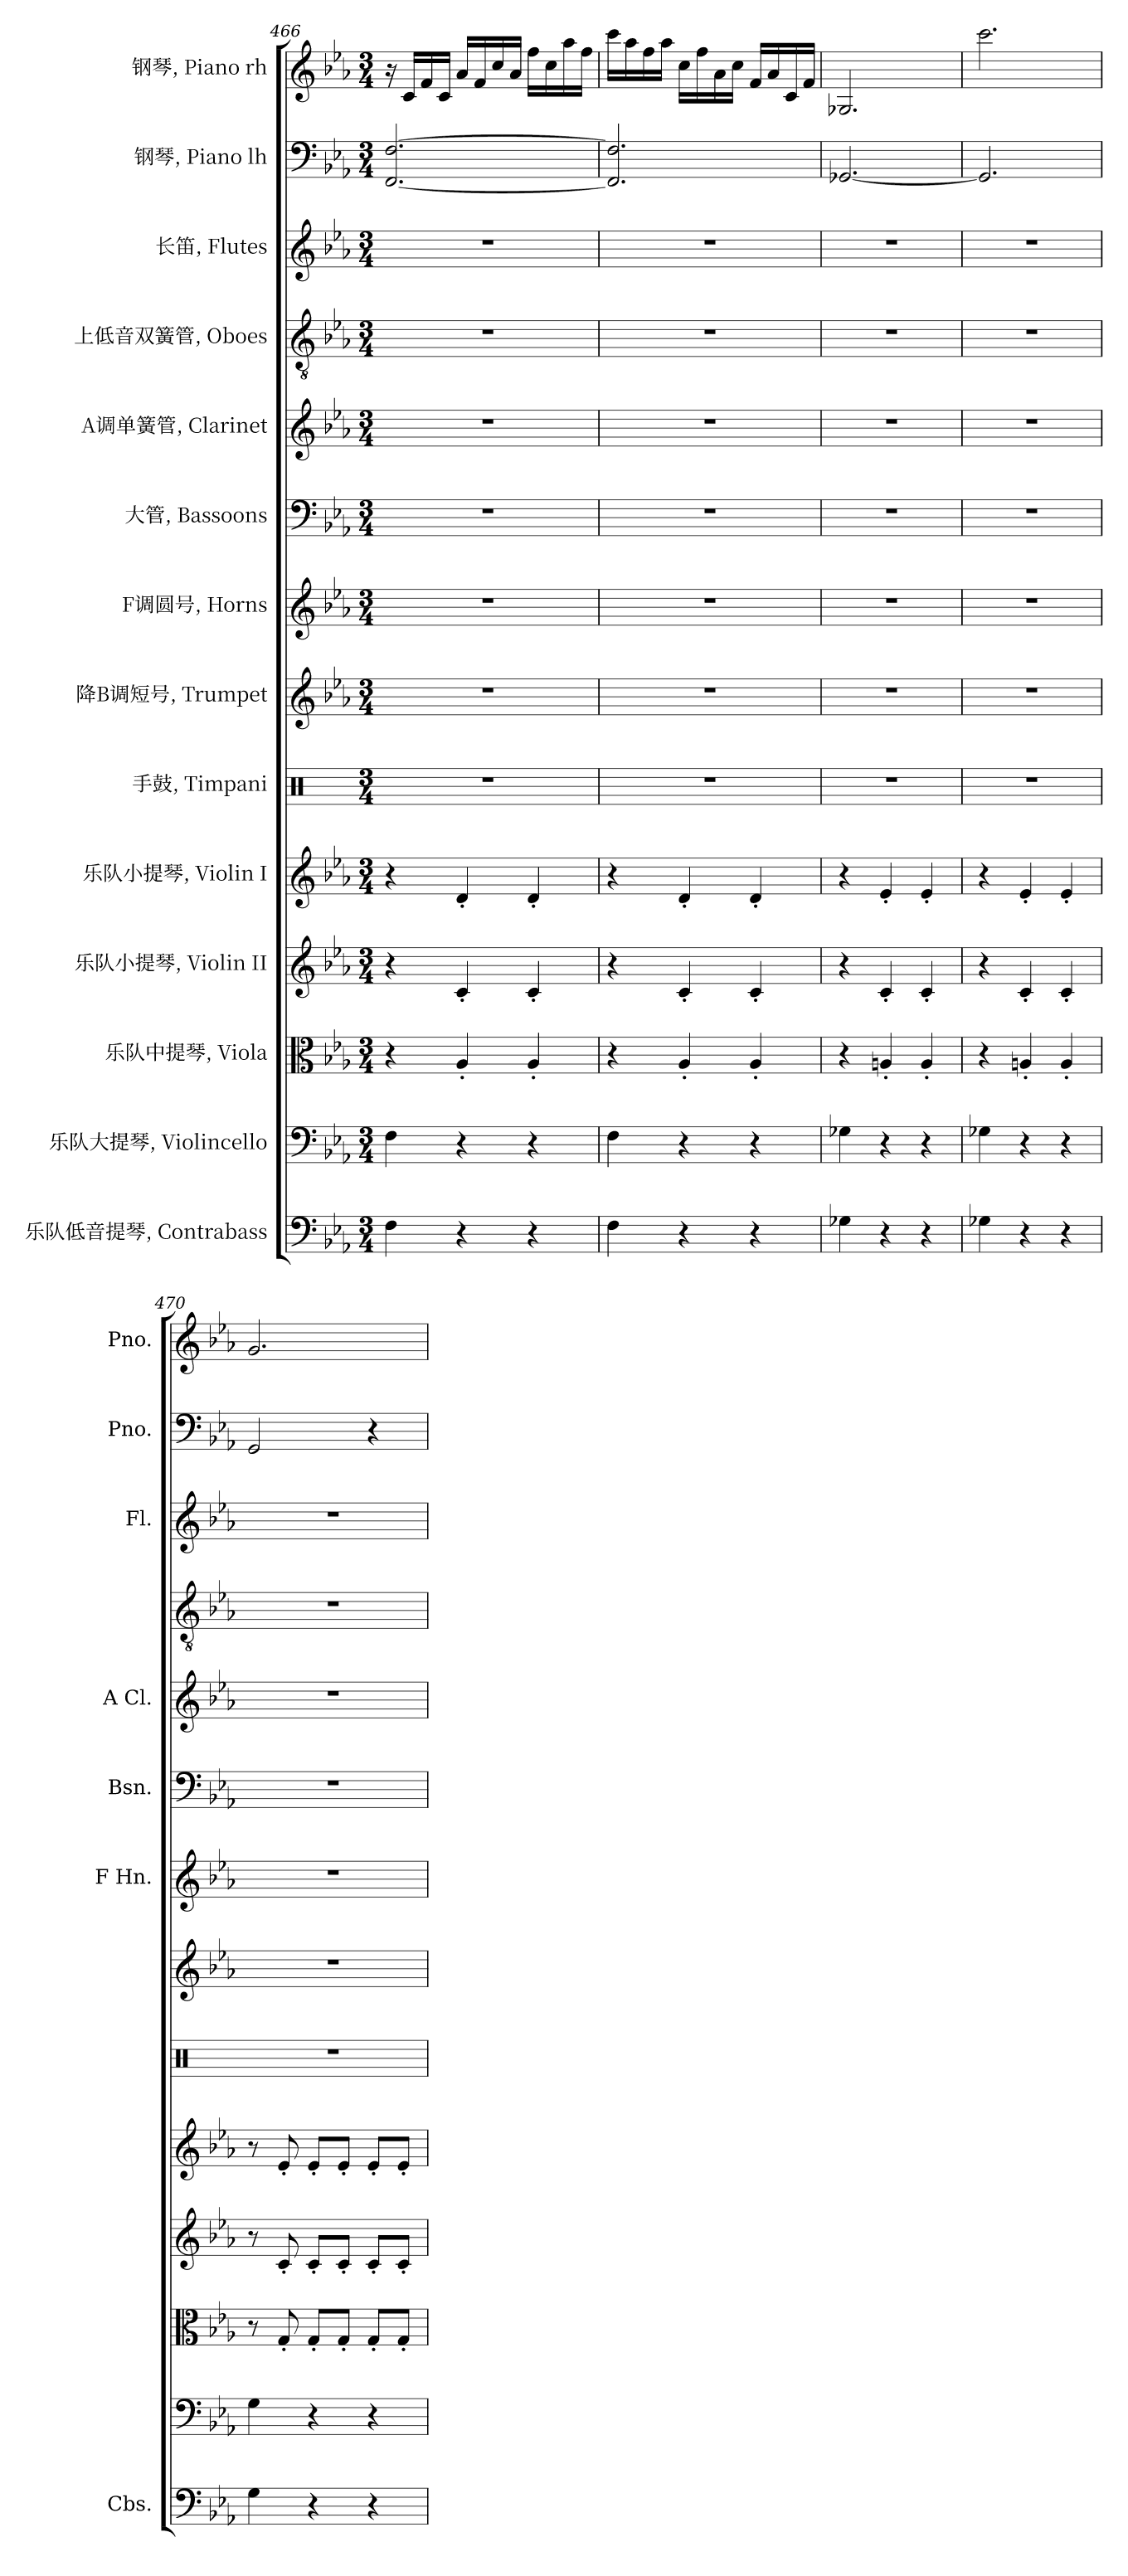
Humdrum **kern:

**kern	**kern	**kern	**kern	**kern	**kern	**kern	**kern	**kern	**kern	**kern	**kern	**kern	**kern
*part14	*part13	*part12	*part11	*part10	*part9	*part8	*part7	*part6	*part5	*part4	*part3	*part2	*part1
*staff14	*staff13	*staff12	*staff11	*staff10	*staff9	*staff8	*staff7	*staff6	*staff5	*staff4	*staff3	*staff2	*staff1
*I"乐队低音提琴, Contrabass	*I"乐队大提琴, Violincello	*I"乐队中提琴, Viola	*I"乐队小提琴, Violin II	*I"乐队小提琴, Violin I	*I"手鼓, Timpani	*I"降B调短号, Trumpet	*I"F调圆号, Horns	*I"大管, Bassoons	*I"A调单簧管, Clarinet	*I"上低音双簧管, Oboes	*I"长笛, Flutes	*I"钢琴, Piano lh	*I"钢琴, Piano rh
*I'Cbs.	*	*	*	*	*	*	*I'F Hn.	*I'Bsn.	*I'A Cl.	*	*I'Fl.	*I'Pno.	*I'Pno.
!!LO:PB:g=z
*clefF4	*clefF4	*clefC3	*clefG2	*clefG2	*clefX	*clefG2	*clefG2	*clefF4	*clefG2	*clefGv2	*clefG2	*clefF4	*clefG2
*ITrd7c12	*	*	*	*	*	*ITrd1c2	*ITrd4c7	*	*ITrd2c3	*	*	*	*
*k[b-e-a-]	*k[b-e-a-]	*k[b-e-a-]	*k[b-e-a-]	*k[b-e-a-]	*k[]	*k[b-e-a-d-g-]	*k[b-e-a-d-]	*k[b-e-a-]	*k[]	*k[b-e-a-]	*k[b-e-a-]	*k[b-e-a-]	*k[b-e-a-]
*M3/4	*M3/4	*M3/4	*M3/4	*M3/4	*M3/4	*M3/4	*M3/4	*M3/4	*M3/4	*M3/4	*M3/4	*M3/4	*M3/4
=466	=466	=466	=466	=466	=466	=466	=466	=466	=466	=466	=466	=466	=466
4FF\	4F\	4r	4r	4r	2.r	2.r	2.r	2.r	2.r	2.r	2.r	[2.FF/ [2.F/	16r
.	.	.	.	.	.	.	.	.	.	.	.	.	16c/LL
.	.	.	.	.	.	.	.	.	.	.	.	.	16f/
.	.	.	.	.	.	.	.	.	.	.	.	.	16c/JJ
4r	4r	4A-'/	4c'/	4d'/	.	.	.	.	.	.	.	.	16a-/LL
.	.	.	.	.	.	.	.	.	.	.	.	.	16f/
.	.	.	.	.	.	.	.	.	.	.	.	.	16cc/
.	.	.	.	.	.	.	.	.	.	.	.	.	16a-/JJ
4r	4r	4A-'/	4c'/	4d'/	.	.	.	.	.	.	.	.	16ff\LL
.	.	.	.	.	.	.	.	.	.	.	.	.	16cc\
.	.	.	.	.	.	.	.	.	.	.	.	.	16aa-\
.	.	.	.	.	.	.	.	.	.	.	.	.	16ff\JJ
=467	=467	=467	=467	=467	=467	=467	=467	=467	=467	=467	=467	=467	=467
4FF\	4F\	4r	4r	4r	2.r	2.r	2.r	2.r	2.r	2.r	2.r	2.FF/] 2.F/]	16ccc\LL
.	.	.	.	.	.	.	.	.	.	.	.	.	16aa-\
.	.	.	.	.	.	.	.	.	.	.	.	.	16ff\
.	.	.	.	.	.	.	.	.	.	.	.	.	16aa-\JJ
4r	4r	4A-'/	4c'/	4d'/	.	.	.	.	.	.	.	.	16cc\LL
.	.	.	.	.	.	.	.	.	.	.	.	.	16ff\
.	.	.	.	.	.	.	.	.	.	.	.	.	16a-\
.	.	.	.	.	.	.	.	.	.	.	.	.	16cc\JJ
4r	4r	4A-'/	4c'/	4d'/	.	.	.	.	.	.	.	.	16f/LL
.	.	.	.	.	.	.	.	.	.	.	.	.	16a-/
.	.	.	.	.	.	.	.	.	.	.	.	.	16c/
.	.	.	.	.	.	.	.	.	.	.	.	.	16f/JJ
=468	=468	=468	=468	=468	=468	=468	=468	=468	=468	=468	=468	=468	=468
4GG-X\	4G-X\	4r	4r	4r	2.r	2.r	2.r	2.r	2.r	2.r	2.r	[2.GG-X/	2.G-X/
4r	4r	4An'/	4c'/	4e-'/	.	.	.	.	.	.	.	.	.
4r	4r	4A'/	4c'/	4e-'/	.	.	.	.	.	.	.	.	.
=469	=469	=469	=469	=469	=469	=469	=469	=469	=469	=469	=469	=469	=469
4GG-X\	4G-X\	4r	4r	4r	2.r	2.r	2.r	2.r	2.r	2.r	2.r	2.GG-/]	2.ccc\
4r	4r	4An'/	4c'/	4e-'/	.	.	.	.	.	.	.	.	.
4r	4r	4A'/	4c'/	4e-'/	.	.	.	.	.	.	.	.	.
!!LO:PB:g=z
=470	=470	=470	=470	=470	=470	=470	=470	=470	=470	=470	=470	=470	=470
4GG\	4G\	8r	8r	8r	2.r	2.r	2.r	2.r	2.r	2.r	2.r	2GG/	2.g/
.	.	8G'/	8c'/	8e-'/	.	.	.	.	.	.	.	.	.
4r	4r	8G'/L	8c'/L	8e-'/L	.	.	.	.	.	.	.	.	.
.	.	8G'/J	8c'/J	8e-'/J	.	.	.	.	.	.	.	.	.
4r	4r	8G'/L	8c'/L	8e-'/L	.	.	.	.	.	.	.	4r	.
.	.	8G'/J	8c'/J	8e-'/J	.	.	.	.	.	.	.	.	.
=	=	=	=	=	=	=	=	=	=	=	=	=	=
*-	*-	*-	*-	*-	*-	*-	*-	*-	*-	*-	*-	*-	*-
